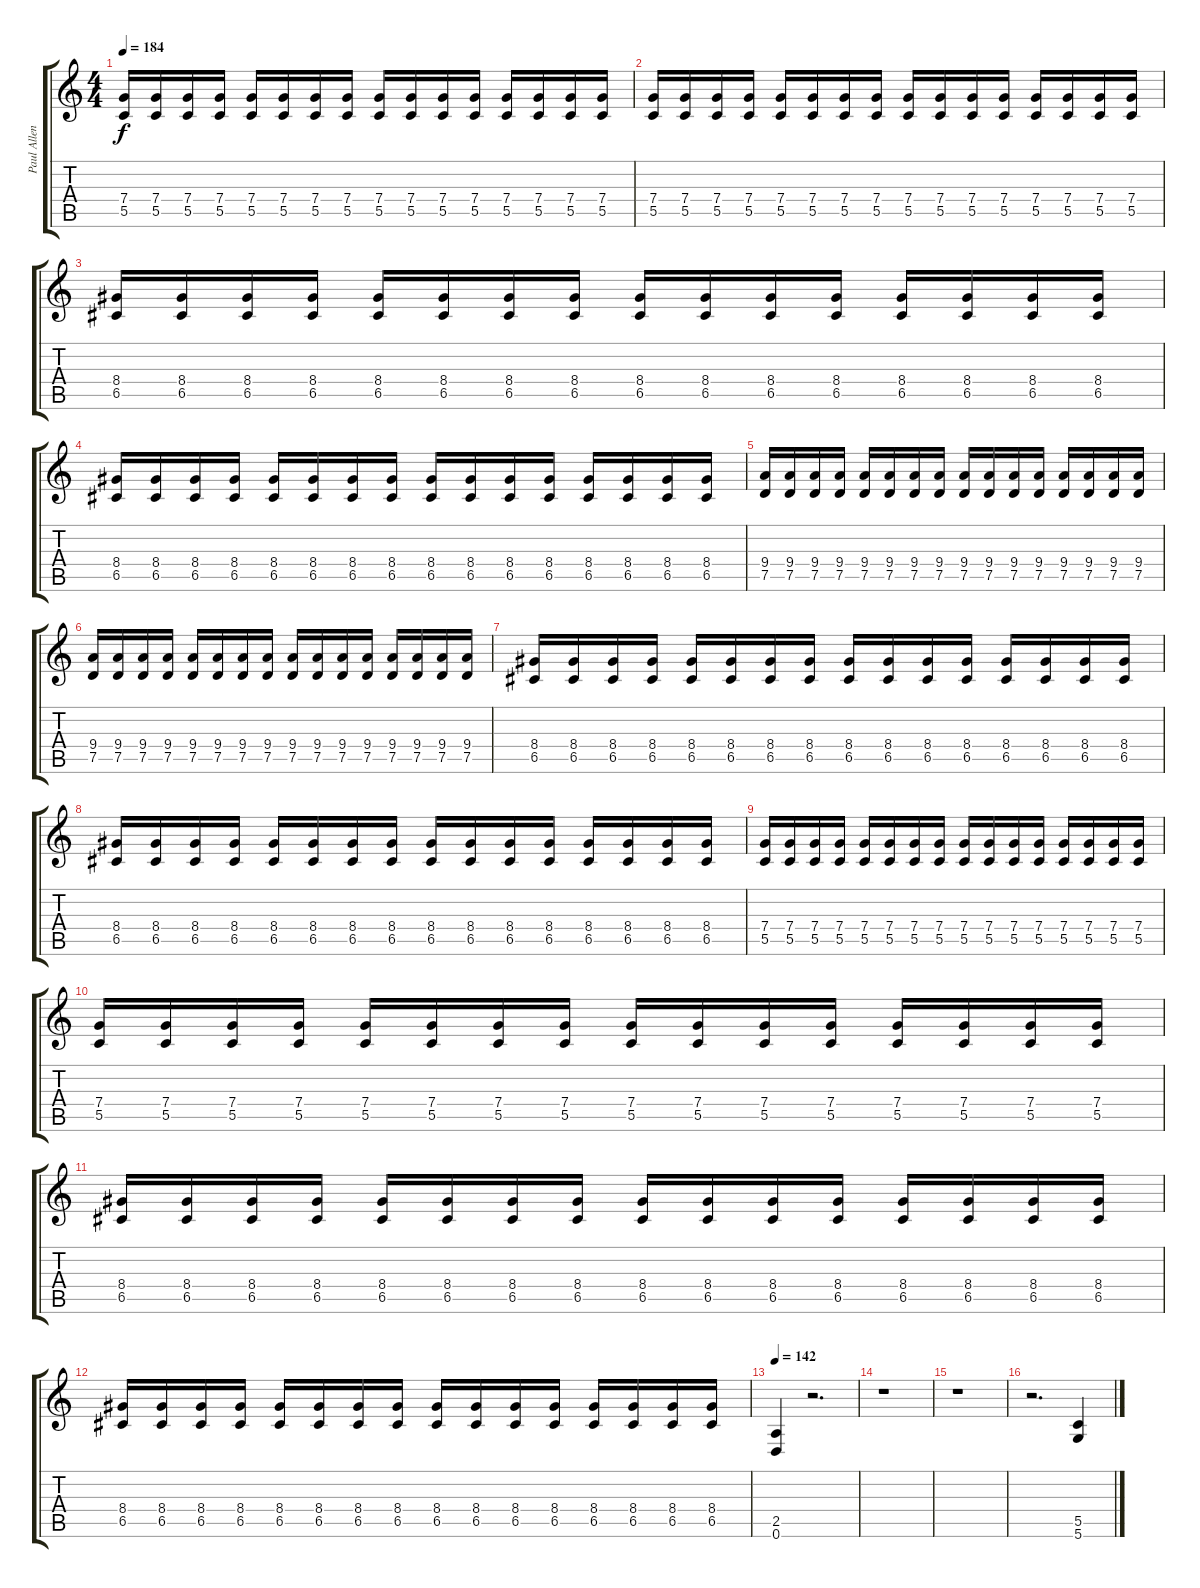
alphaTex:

\track ("Paul Allender (Guitar)" "Paul Allen") {instrument overdrivenguitar}
\staff {score tabs}
\tuning (D4 A3 F3 C3 G2 D2) {hide}
\ts (4 4)
\tempo 184
\clef g2
\ks c
(7.4 5.5).16{dy f} (7.4 5.5).16 (7.4 5.5).16 (7.4 5.5).16 (7.4 5.5).16 (7.4 5.5).16 (7.4 5.5).16 (7.4 5.5).16 (7.4 5.5).16 (7.4 5.5).16 (7.4 5.5).16 (7.4 5.5).16 (7.4 5.5).16 (7.4 5.5).16 (7.4 5.5).16 (7.4 5.5).16 |
(7.4 5.5).16 (7.4 5.5).16 (7.4 5.5).16 (7.4 5.5).16 (7.4 5.5).16 (7.4 5.5).16 (7.4 5.5).16 (7.4 5.5).16 (7.4 5.5).16 (7.4 5.5).16 (7.4 5.5).16 (7.4 5.5).16 (7.4 5.5).16 (7.4 5.5).16 (7.4 5.5).16 (7.4 5.5).16 |
(8.4 6.5).16 (8.4 6.5).16 (8.4 6.5).16 (8.4 6.5).16 (8.4 6.5).16 (8.4 6.5).16 (8.4 6.5).16 (8.4 6.5).16 (8.4 6.5).16 (8.4 6.5).16 (8.4 6.5).16 (8.4 6.5).16 (8.4 6.5).16 (8.4 6.5).16 (8.4 6.5).16 (8.4 6.5).16 |
(8.4 6.5).16 (8.4 6.5).16 (8.4 6.5).16 (8.4 6.5).16 (8.4 6.5).16 (8.4 6.5).16 (8.4 6.5).16 (8.4 6.5).16 (8.4 6.5).16 (8.4 6.5).16 (8.4 6.5).16 (8.4 6.5).16 (8.4 6.5).16 (8.4 6.5).16 (8.4 6.5).16 (8.4 6.5).16 |
(9.4 7.5).16 (9.4 7.5).16 (9.4 7.5).16 (9.4 7.5).16 (9.4 7.5).16 (9.4 7.5).16 (9.4 7.5).16 (9.4 7.5).16 (9.4 7.5).16 (9.4 7.5).16 (9.4 7.5).16 (9.4 7.5).16 (9.4 7.5).16 (9.4 7.5).16 (9.4 7.5).16 (9.4 7.5).16 |
(9.4 7.5).16 (9.4 7.5).16 (9.4 7.5).16 (9.4 7.5).16 (9.4 7.5).16 (9.4 7.5).16 (9.4 7.5).16 (9.4 7.5).16 (9.4 7.5).16 (9.4 7.5).16 (9.4 7.5).16 (9.4 7.5).16 (9.4 7.5).16 (9.4 7.5).16 (9.4 7.5).16 (9.4 7.5).16 |
(8.4 6.5).16 (8.4 6.5).16 (8.4 6.5).16 (8.4 6.5).16 (8.4 6.5).16 (8.4 6.5).16 (8.4 6.5).16 (8.4 6.5).16 (8.4 6.5).16 (8.4 6.5).16 (8.4 6.5).16 (8.4 6.5).16 (8.4 6.5).16 (8.4 6.5).16 (8.4 6.5).16 (8.4 6.5).16 |
(8.4 6.5).16 (8.4 6.5).16 (8.4 6.5).16 (8.4 6.5).16 (8.4 6.5).16 (8.4 6.5).16 (8.4 6.5).16 (8.4 6.5).16 (8.4 6.5).16 (8.4 6.5).16 (8.4 6.5).16 (8.4 6.5).16 (8.4 6.5).16 (8.4 6.5).16 (8.4 6.5).16 (8.4 6.5).16 |
(7.4 5.5).16 (7.4 5.5).16 (7.4 5.5).16 (7.4 5.5).16 (7.4 5.5).16 (7.4 5.5).16 (7.4 5.5).16 (7.4 5.5).16 (7.4 5.5).16 (7.4 5.5).16 (7.4 5.5).16 (7.4 5.5).16 (7.4 5.5).16 (7.4 5.5).16 (7.4 5.5).16 (7.4 5.5).16 |
(7.4 5.5).16 (7.4 5.5).16 (7.4 5.5).16 (7.4 5.5).16 (7.4 5.5).16 (7.4 5.5).16 (7.4 5.5).16 (7.4 5.5).16 (7.4 5.5).16 (7.4 5.5).16 (7.4 5.5).16 (7.4 5.5).16 (7.4 5.5).16 (7.4 5.5).16 (7.4 5.5).16 (7.4 5.5).16 |
(8.4 6.5).16 (8.4 6.5).16 (8.4 6.5).16 (8.4 6.5).16 (8.4 6.5).16 (8.4 6.5).16 (8.4 6.5).16 (8.4 6.5).16 (8.4 6.5).16 (8.4 6.5).16 (8.4 6.5).16 (8.4 6.5).16 (8.4 6.5).16 (8.4 6.5).16 (8.4 6.5).16 (8.4 6.5).16 |
(8.4 6.5).16 (8.4 6.5).16 (8.4 6.5).16 (8.4 6.5).16 (8.4 6.5).16 (8.4 6.5).16 (8.4 6.5).16 (8.4 6.5).16 (8.4 6.5).16 (8.4 6.5).16 (8.4 6.5).16 (8.4 6.5).16 (8.4 6.5).16 (8.4 6.5).16 (8.4 6.5).16 (8.4 6.5).16 |
\tempo 142
(2.5 0.6).4 r.2{d} |
r.1 |
r.1 |
r.2{d} (5.5{ss} 5.6{ss}).4
